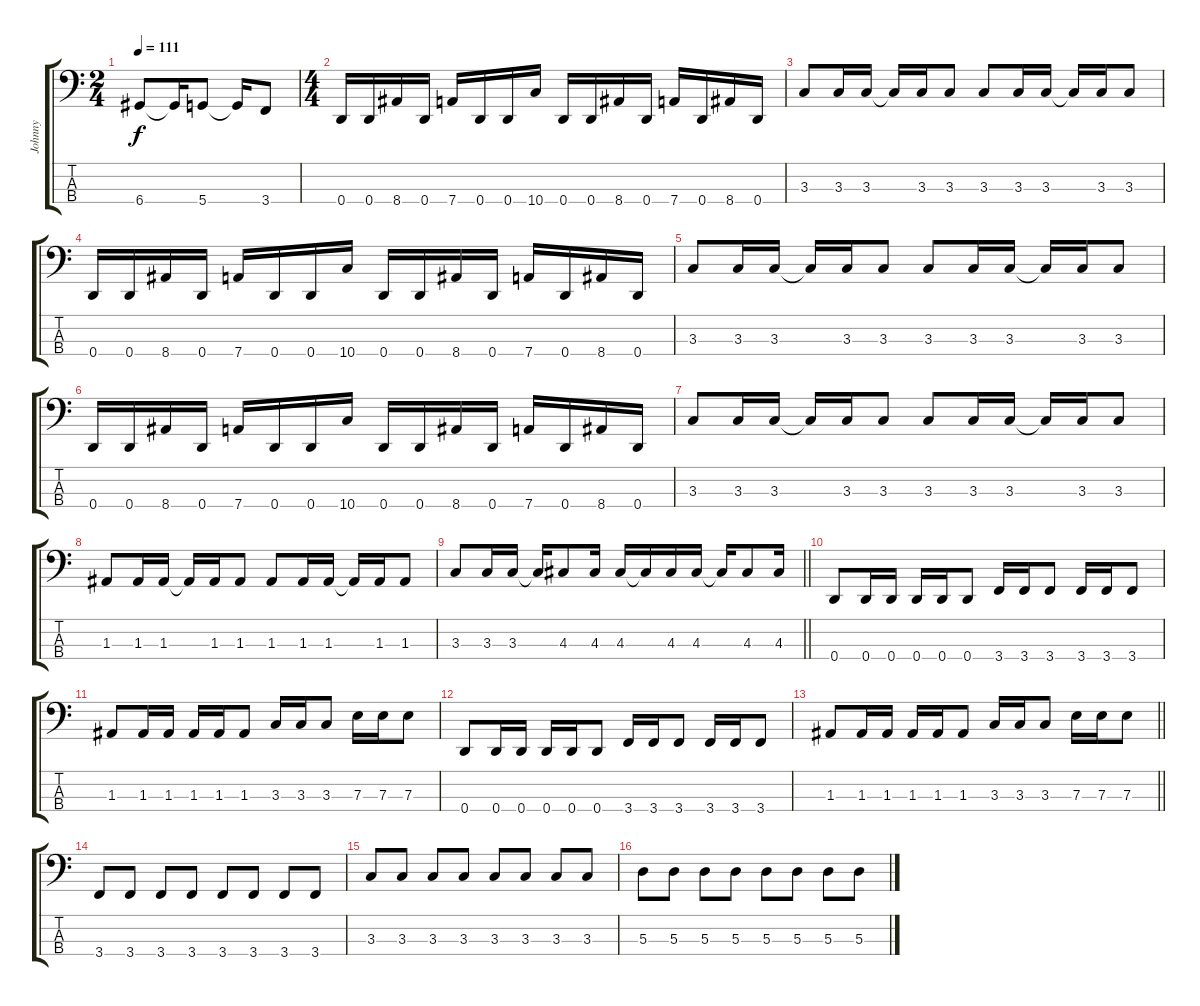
\track ("Johnny" "Johnny") {instrument electricbassfinger}
\staff {score tabs}
\tuning (G2 D2 A1 D1) {hide}
\ts (2 4)
\tempo 111
\clef f4
\ks c
6.4.8{dy f} 6.4{t}.16 5.4.8 5.4{t}.16 3.4.8 |
\ts (4 4)
0.4.16 0.4.16 8.4.16 0.4.16 7.4.16 0.4.16 0.4.16 10.4.16 0.4.16 0.4.16 8.4.16 0.4.16 7.4.16 0.4.16 8.4.16 0.4.16 |
3.3.8 3.3.16 3.3.16 3.3{t}.16 3.3.16 3.3.8 3.3.8 3.3.16 3.3.16 3.3{t}.16 3.3.16 3.3.8 |
0.4.16 0.4.16 8.4.16 0.4.16 7.4.16 0.4.16 0.4.16 10.4.16 0.4.16 0.4.16 8.4.16 0.4.16 7.4.16 0.4.16 8.4.16 0.4.16 |
3.3.8 3.3.16 3.3.16 3.3{t}.16 3.3.16 3.3.8 3.3.8 3.3.16 3.3.16 3.3{t}.16 3.3.16 3.3.8 |
0.4.16 0.4.16 8.4.16 0.4.16 7.4.16 0.4.16 0.4.16 10.4.16 0.4.16 0.4.16 8.4.16 0.4.16 7.4.16 0.4.16 8.4.16 0.4.16 |
3.3.8 3.3.16 3.3.16 3.3{t}.16 3.3.16 3.3.8 3.3.8 3.3.16 3.3.16 3.3{t}.16 3.3.16 3.3.8 |
1.3.8 1.3.16 1.3.16 1.3{t}.16 1.3.16 1.3.8 1.3.8 1.3.16 1.3.16 1.3{t}.16 1.3.16 1.3.8 |
\barLineRight lightlight
3.3.8 3.3.16 3.3.16 3.3{t}.16 4.3.8 4.3.16 4.3.16 4.3{t}.16 4.3.16 4.3.16 4.3{t}.16 4.3.8 4.3.16 |
0.4.8 0.4.16 0.4.16 0.4.16 0.4.16 0.4.8 3.4.16 3.4.16 3.4.8 3.4.16 3.4.16 3.4.8 |
1.3.8 1.3.16 1.3.16 1.3.16 1.3.16 1.3.8 3.3.16 3.3.16 3.3.8 7.3.16 7.3.16 7.3.8 |
0.4.8 0.4.16 0.4.16 0.4.16 0.4.16 0.4.8 3.4.16 3.4.16 3.4.8 3.4.16 3.4.16 3.4.8 |
\barLineRight lightlight
1.3.8 1.3.16 1.3.16 1.3.16 1.3.16 1.3.8 3.3.16 3.3.16 3.3.8 7.3.16 7.3.16 7.3.8 |
3.4.8 3.4.8 3.4.8 3.4.8 3.4.8 3.4.8 3.4.8 3.4.8 |
3.3.8 3.3.8 3.3.8 3.3.8 3.3.8 3.3.8 3.3.8 3.3.8 |
5.3.8 5.3.8 5.3.8 5.3.8 5.3.8 5.3.8 5.3.8 5.3.8
